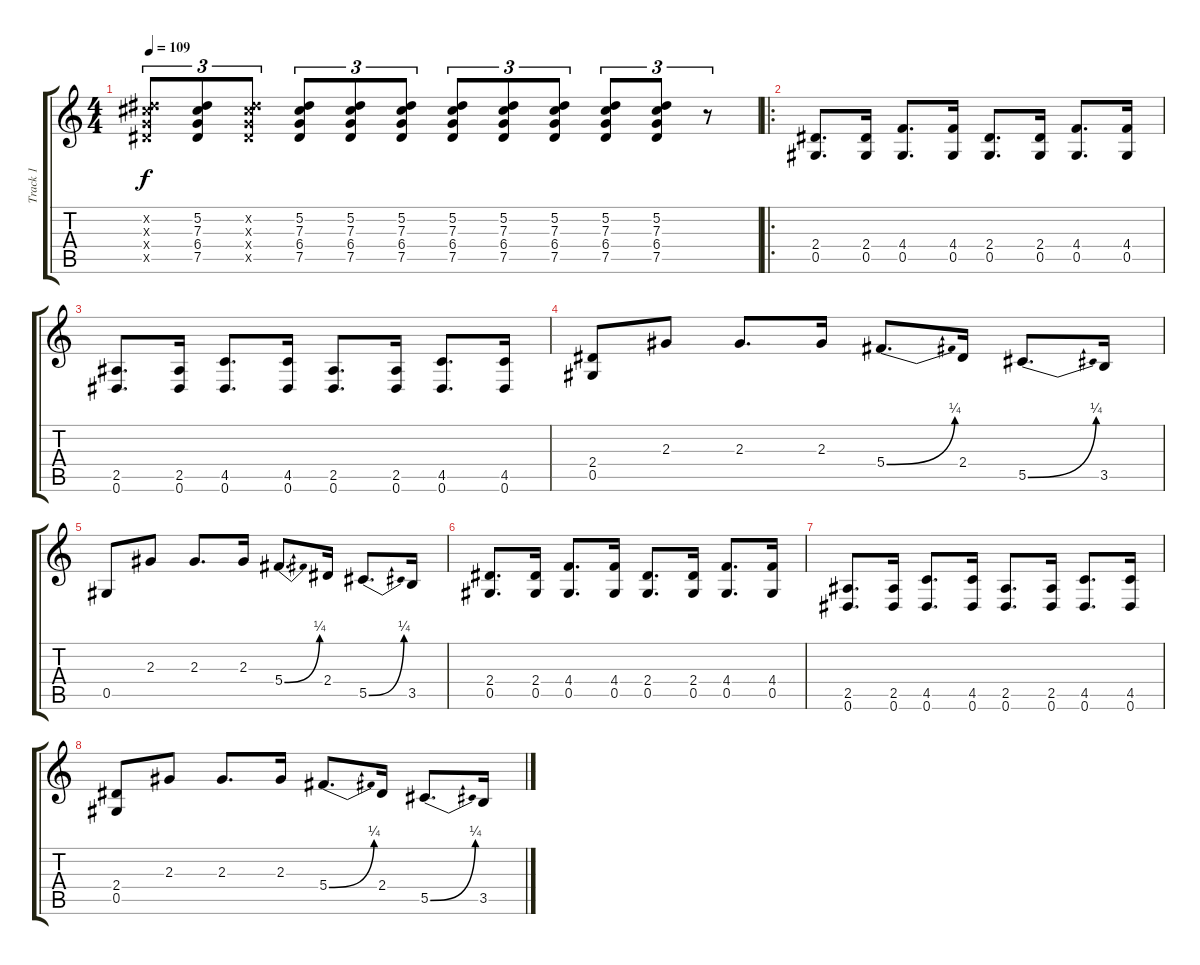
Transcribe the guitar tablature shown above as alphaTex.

\track ("Track 1" "Track 1") {instrument overdrivenguitar}
\staff {score tabs}
\tuning (Eb4 Bb3 Gb3 Db3 Ab2 Eb2) {hide}
\ts (4 4)
\tempo 109
\clef g2
\ks c
(5.2{x} 7.3{x} 6.4{x} 7.5{x}).8{tu (3 2) dy f} (5.2 7.3 6.4 7.5).8{tu (3 2)} (5.2{x} 7.3{x} 6.4{x} 7.5{x}).8{tu (3 2)} (5.2 7.3 6.4 7.5).8{tu (3 2)} (5.2 7.3 6.4 7.5).8{tu (3 2)} (5.2 7.3 6.4 7.5).8{tu (3 2)} (5.2 7.3 6.4 7.5).8{tu (3 2)} (5.2 7.3 6.4 7.5).8{tu (3 2)} (5.2 7.3 6.4 7.5).8{tu (3 2)} (5.2 7.3 6.4 7.5).8{tu (3 2)} (5.2 7.3 6.4 7.5).8{tu (3 2)} r.8{tu (3 2)} |
\ro
(2.4 0.5).8{d} (2.4 0.5).16 (4.4 0.5).8{d} (4.4 0.5).16 (2.4 0.5).8{d} (2.4 0.5).16 (4.4 0.5).8{d} (4.4 0.5).16 |
(2.5 0.6).8{d} (2.5 0.6).16 (4.5 0.6).8{d} (4.5 0.6).16 (2.5 0.6).8{d} (2.5 0.6).16 (4.5 0.6).8{d} (4.5 0.6).16 |
(2.4 0.5).8 2.3.8 2.3.8{d} 2.3.16 5.4{be (bend 0 0 60 1)}.8{d} 2.4.16 5.5{be (bend 0 0 60 1)}.8{d} 3.5.16 |
0.5.8 2.3.8 2.3.8{d} 2.3.16 5.4{be (bend 0 0 60 1)}.8{d} 2.4.16 5.5{be (bend 0 0 60 1)}.8{d} 3.5.16 |
(2.4 0.5).8{d} (2.4 0.5).16 (4.4 0.5).8{d} (4.4 0.5).16 (2.4 0.5).8{d} (2.4 0.5).16 (4.4 0.5).8{d} (4.4 0.5).16 |
(2.5 0.6).8{d} (2.5 0.6).16 (4.5 0.6).8{d} (4.5 0.6).16 (2.5 0.6).8{d} (2.5 0.6).16 (4.5 0.6).8{d} (4.5 0.6).16 |
(2.4 0.5).8 2.3.8 2.3.8{d} 2.3.16 5.4{be (bend 0 0 60 1)}.8{d} 2.4.16 5.5{be (bend 0 0 60 1)}.8{d} 3.5.16
